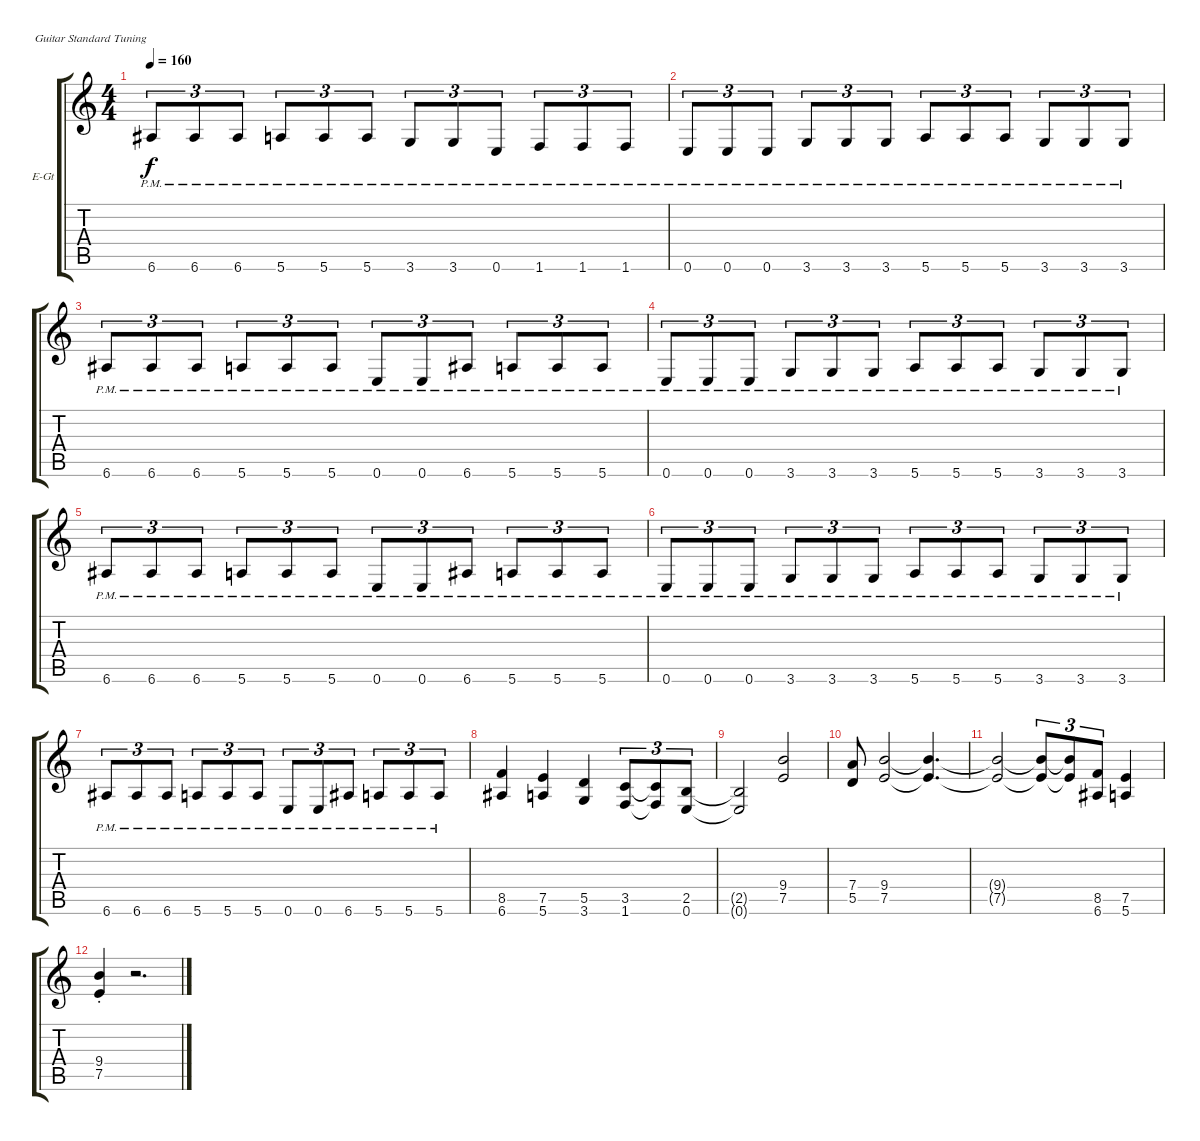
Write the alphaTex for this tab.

\bracketExtendMode groupsimilarinstruments
\firstSystemTrackNameOrientation horizontal
\otherSystemsTrackNameOrientation horizontal
\track ("Rhythm" "E-Gt") {instrument distortionguitar}
\staff {score tabs}
\tuning (E4 B3 G3 D3 A2 E2)
\ts (4 4)
\tempo 160
\clef g2
\ks c
6.6{pm}.8{tu (3 2) dy f} 6.6{pm}.8{tu (3 2)} 6.6{pm}.8{tu (3 2)} 5.6{pm}.8{tu (3 2)} 5.6{pm}.8{tu (3 2)} 5.6{pm}.8{tu (3 2)} 3.6{pm}.8{tu (3 2)} 3.6{pm}.8{tu (3 2)} 0.6{pm}.8{tu (3 2)} 1.6{pm}.8{tu (3 2)} 1.6{pm}.8{tu (3 2)} 1.6{pm}.8{tu (3 2)} |
0.6{pm}.8{tu (3 2)} 0.6{pm}.8{tu (3 2)} 0.6{pm}.8{tu (3 2)} 3.6{pm}.8{tu (3 2)} 3.6{pm}.8{tu (3 2)} 3.6{pm}.8{tu (3 2)} 5.6{pm}.8{tu (3 2)} 5.6{pm}.8{tu (3 2)} 5.6{pm}.8{tu (3 2)} 3.6{pm}.8{tu (3 2)} 3.6{pm}.8{tu (3 2)} 3.6{pm}.8{tu (3 2)} |
6.6{pm}.8{tu (3 2)} 6.6{pm}.8{tu (3 2)} 6.6{pm}.8{tu (3 2)} 5.6{pm}.8{tu (3 2)} 5.6{pm}.8{tu (3 2)} 5.6{pm}.8{tu (3 2)} 0.6{pm}.8{tu (3 2)} 0.6{pm}.8{tu (3 2)} 6.6{pm}.8{tu (3 2)} 5.6{pm}.8{tu (3 2)} 5.6{pm}.8{tu (3 2)} 5.6{pm}.8{tu (3 2)} |
0.6{pm}.8{tu (3 2)} 0.6{pm}.8{tu (3 2)} 0.6{pm}.8{tu (3 2)} 3.6{pm}.8{tu (3 2)} 3.6{pm}.8{tu (3 2)} 3.6{pm}.8{tu (3 2)} 5.6{pm}.8{tu (3 2)} 5.6{pm}.8{tu (3 2)} 5.6{pm}.8{tu (3 2)} 3.6{pm}.8{tu (3 2)} 3.6{pm}.8{tu (3 2)} 3.6{pm}.8{tu (3 2)} |
6.6{pm}.8{tu (3 2)} 6.6{pm}.8{tu (3 2)} 6.6{pm}.8{tu (3 2)} 5.6{pm}.8{tu (3 2)} 5.6{pm}.8{tu (3 2)} 5.6{pm}.8{tu (3 2)} 0.6{pm}.8{tu (3 2)} 0.6{pm}.8{tu (3 2)} 6.6{pm}.8{tu (3 2)} 5.6{pm}.8{tu (3 2)} 5.6{pm}.8{tu (3 2)} 5.6{pm}.8{tu (3 2)} |
0.6{pm}.8{tu (3 2)} 0.6{pm}.8{tu (3 2)} 0.6{pm}.8{tu (3 2)} 3.6{pm}.8{tu (3 2)} 3.6{pm}.8{tu (3 2)} 3.6{pm}.8{tu (3 2)} 5.6{pm}.8{tu (3 2)} 5.6{pm}.8{tu (3 2)} 5.6{pm}.8{tu (3 2)} 3.6{pm}.8{tu (3 2)} 3.6{pm}.8{tu (3 2)} 3.6{pm}.8{tu (3 2)} |
6.6{pm}.8{tu (3 2)} 6.6{pm}.8{tu (3 2)} 6.6{pm}.8{tu (3 2)} 5.6{pm}.8{tu (3 2)} 5.6{pm}.8{tu (3 2)} 5.6{pm}.8{tu (3 2)} 0.6{pm}.8{tu (3 2)} 0.6{pm}.8{tu (3 2)} 6.6{pm}.8{tu (3 2)} 5.6{pm}.8{tu (3 2)} 5.6{pm}.8{tu (3 2)} 5.6{pm}.8{tu (3 2)} |
(8.5 6.6).4 (7.5 5.6).4 (5.5 3.6).4 (3.5 1.6).8{tu (3 2)} (3.5{t} 1.6{t}).8{tu (3 2)} (2.5 0.6).8{tu (3 2)} |
(2.5{t} 0.6{t}).2 (9.4 7.5).2 |
(7.4 5.5).8 (9.4 7.5).2 (9.4{t} 7.5{t}).4{d} |
(9.4{t} 7.5{t}).2 (9.4{t} 7.5{t}).8{tu (3 2)} (9.4{t} 7.5{t}).8{tu (3 2)} (8.5 6.6).8{tu (3 2)} (7.5 5.6).4 |
(7.5{st} 9.4{st}).4 r.2{d}
